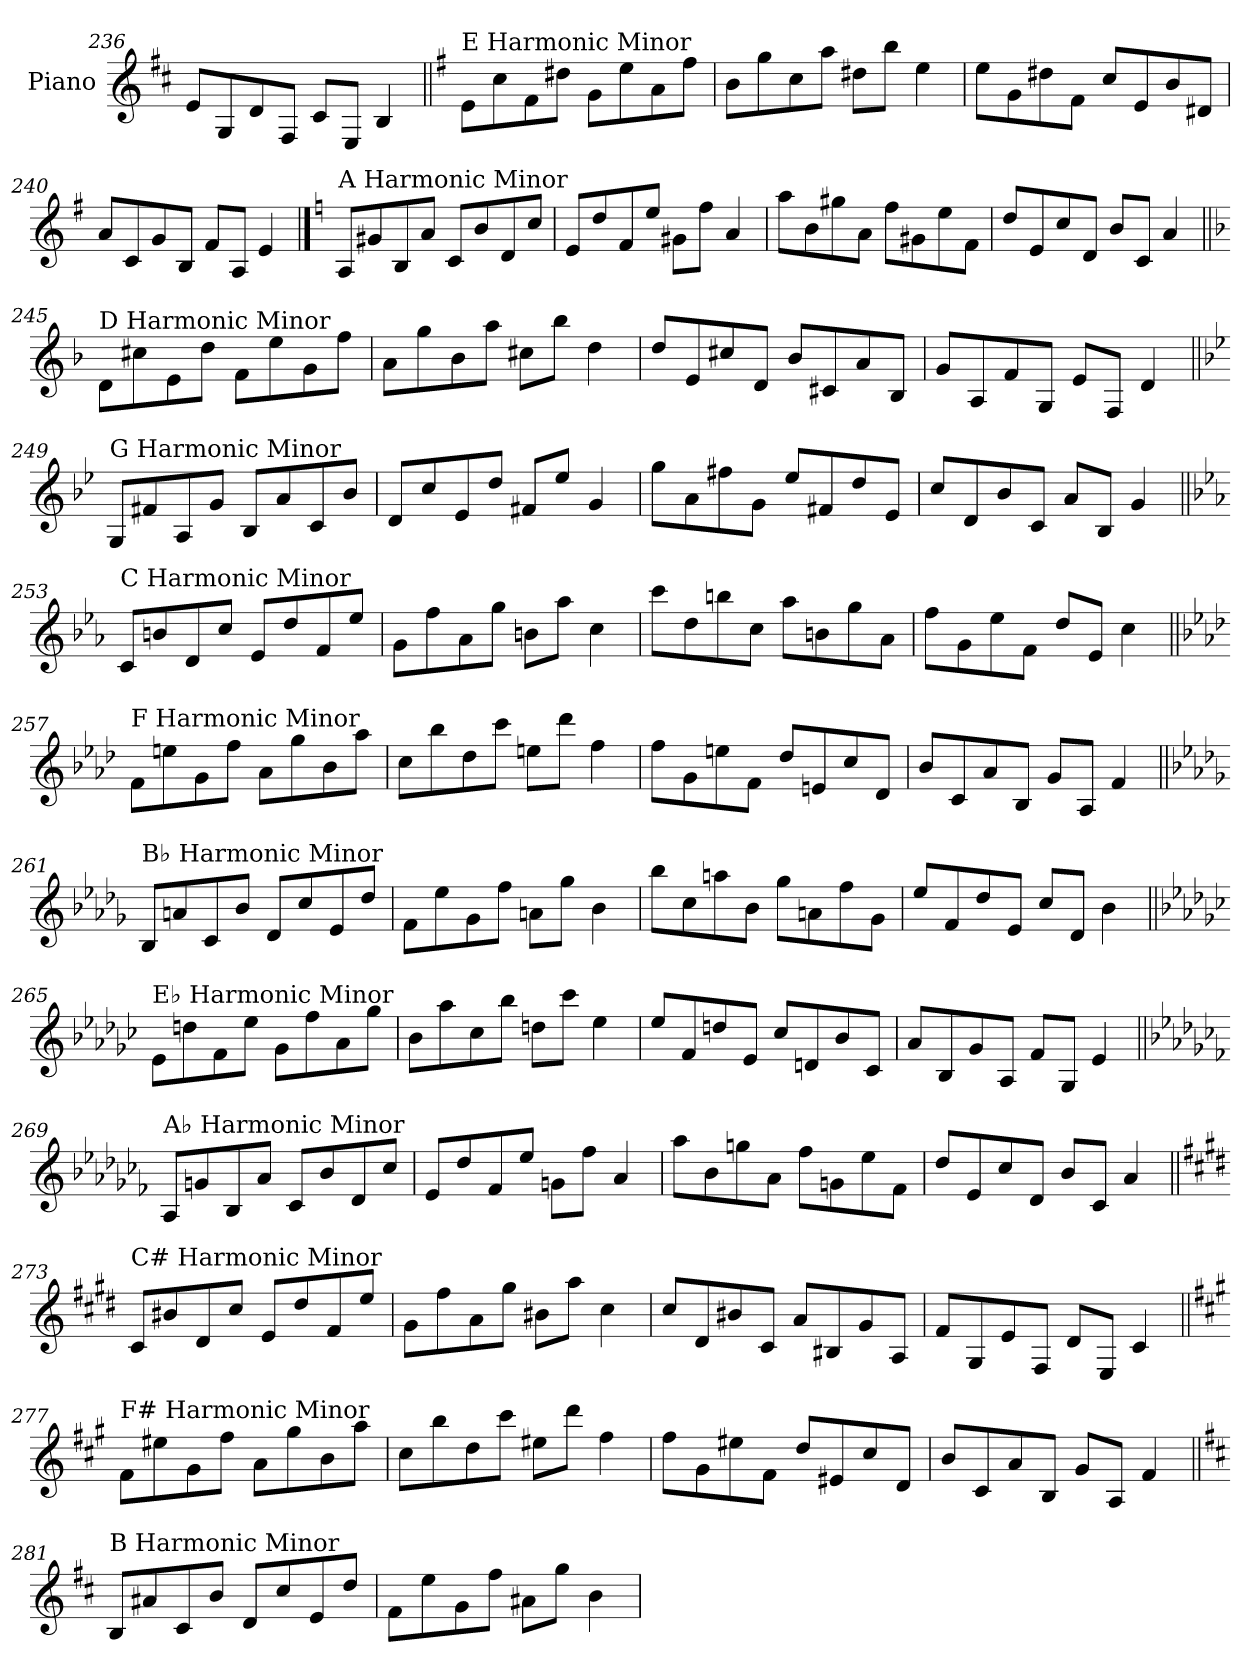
**kern
*part1
*staff1
*I"Piano
*I'Pno.
*clefG2
*k[f#c#]
=236
8e/L
8G/
8d/
8F#/J
8c#/L
8E/J
4B/
!!LO:LB:g=z
=237||
*k[f#]
!LO:TX:a:t=E Harmonic Minor
8e\L
8cc\
8f#\
8dd#X\J
8g\L
8ee\
8a\
8ff#\J
=238
8b\L
8gg\
8cc\
8aa\J
8dd#X\L
8bb\J
4ee\
=239
8ee\L
8g\
8dd#X\
8f#\J
8cc/L
8e/
8b/
8d#X/J
=240
8a/L
8c/
8g/
8B/J
8f#/L
8A/J
4e/
!!LO:PB:g=z
==241
*k[]
!LO:TX:a:t=A Harmonic Minor
8A/L
8g#X/
8B/
8a/J
8c/L
8b/
8d/
8cc/J
=242
8e/L
8dd/
8f/
8ee/J
8g#X\L
8ff\J
4a/
=243
8aa\L
8b\
8gg#X\
8a\J
8ff\L
8g#X\
8ee\
8f\J
=244
8dd/L
8e/
8cc/
8d/J
8b/L
8c/J
4a/
!!LO:LB:g=z
=245||
*k[b-]
!LO:TX:a:t=D Harmonic Minor
8d\L
8cc#X\
8e\
8dd\J
8f\L
8ee\
8g\
8ff\J
=246
8a\L
8gg\
8b-\
8aa\J
8cc#X\L
8bb-\J
4dd\
=247
8dd/L
8e/
8cc#X/
8d/J
8b-/L
8c#X/
8a/
8B-/J
=248
8g/L
8A/
8f/
8G/J
8e/L
8F/J
4d/
!!LO:LB:g=z
=249||
*k[b-e-]
!LO:TX:a:t=G Harmonic Minor
8G/L
8f#X/
8A/
8g/J
8B-/L
8a/
8c/
8b-/J
=250
8d/L
8cc/
8e-/
8dd/J
8f#X/L
8ee-/J
4g/
=251
8gg\L
8a\
8ff#X\
8g\J
8ee-/L
8f#X/
8dd/
8e-/J
=252
8cc/L
8d/
8b-/
8c/J
8a/L
8B-/J
4g/
!!LO:LB:g=z
=253||
*k[b-e-a-]
!LO:TX:a:t=C Harmonic Minor
8c/L
8bn/
8d/
8cc/J
8e-/L
8dd/
8f/
8ee-/J
=254
8g\L
8ff\
8a-\
8gg\J
8bn\L
8aa-\J
4cc\
=255
8ccc\L
8dd\
8bbn\
8cc\J
8aa-\L
8bn\
8gg\
8a-\J
=256
8ff\L
8g\
8ee-\
8f\J
8dd/L
8e-/J
4cc\
!!LO:LB:g=z
=257||
*k[b-e-a-d-]
!LO:TX:a:t=F Harmonic Minor
8f\L
8een\
8g\
8ff\J
8a-\L
8gg\
8b-\
8aa-\J
=258
8cc\L
8bb-\
8dd-\
8ccc\J
8een\L
8ddd-\J
4ff\
=259
8ff\L
8g\
8een\
8f\J
8dd-/L
8en/
8cc/
8d-/J
=260
8b-/L
8c/
8a-/
8B-/J
8g/L
8A-/J
4f/
!!LO:LB:g=z
=261||
*k[b-e-a-d-g-]
!LO:TX:a:t=B♭ Harmonic Minor
8B-/L
8an/
8c/
8b-/J
8d-/L
8cc/
8e-/
8dd-/J
=262
8f\L
8ee-\
8g-\
8ff\J
8an\L
8gg-\J
4b-\
=263
8bb-\L
8cc\
8aan\
8b-\J
8gg-\L
8an\
8ff\
8g-\J
=264
8ee-/L
8f/
8dd-/
8e-/J
8cc/L
8d-/J
4b-\
!!LO:PB:g=z
=265||
*k[b-e-a-d-g-c-]
!LO:TX:a:t=E♭ Harmonic Minor
8e-\L
8ddn\
8f\
8ee-\J
8g-\L
8ff\
8a-\
8gg-\J
=266
8b-\L
8aa-\
8cc-\
8bb-\J
8ddn\L
8ccc-\J
4ee-\
=267
8ee-/L
8f/
8ddn/
8e-/J
8cc-/L
8dn/
8b-/
8c-/J
=268
8a-/L
8B-/
8g-/
8A-/J
8f/L
8G-/J
4e-/
!!LO:LB:g=z
=269||
*k[b-e-a-d-g-c-f-]
!LO:TX:a:t=A♭ Harmonic Minor
8A-/L
8gn/
8B-/
8a-/J
8c-/L
8b-/
8d-/
8cc-/J
=270
8e-/L
8dd-/
8f-/
8ee-/J
8gn\L
8ff-\J
4a-/
=271
8aa-\L
8b-\
8ggn\
8a-\J
8ff-\L
8gn\
8ee-\
8f-\J
=272
8dd-/L
8e-/
8cc-/
8d-/J
8b-/L
8c-/J
4a-/
!!LO:LB:g=z
=273||
*k[f#c#g#d#]
!LO:TX:a:t=C# Harmonic Minor
8c#/L
8b#X/
8d#/
8cc#/J
8e/L
8dd#/
8f#/
8ee/J
=274
8g#\L
8ff#\
8a\
8gg#\J
8b#X\L
8aa\J
4cc#\
=275
8cc#/L
8d#/
8b#X/
8c#/J
8a/L
8B#X/
8g#/
8A/J
=276
8f#/L
8G#/
8e/
8F#/J
8d#/L
8E/J
4c#/
!!LO:LB:g=z
=277||
*k[f#c#g#]
!LO:TX:a:t=F# Harmonic Minor
8f#\L
8ee#X\
8g#\
8ff#\J
8a\L
8gg#\
8b\
8aa\J
=278
8cc#\L
8bb\
8dd\
8ccc#\J
8ee#X\L
8ddd\J
4ff#\
=279
8ff#\L
8g#\
8ee#X\
8f#\J
8dd/L
8e#X/
8cc#/
8d/J
=280
8b/L
8c#/
8a/
8B/J
8g#/L
8A/J
4f#/
!!LO:LB:g=z
=281||
*k[f#c#]
!LO:TX:a:t=B Harmonic Minor
8B/L
8a#X/
8c#/
8b/J
8d/L
8cc#/
8e/
8dd/J
=282
8f#\L
8ee\
8g\
8ff#\J
8a#X\L
8gg\J
4b\
=
*-
